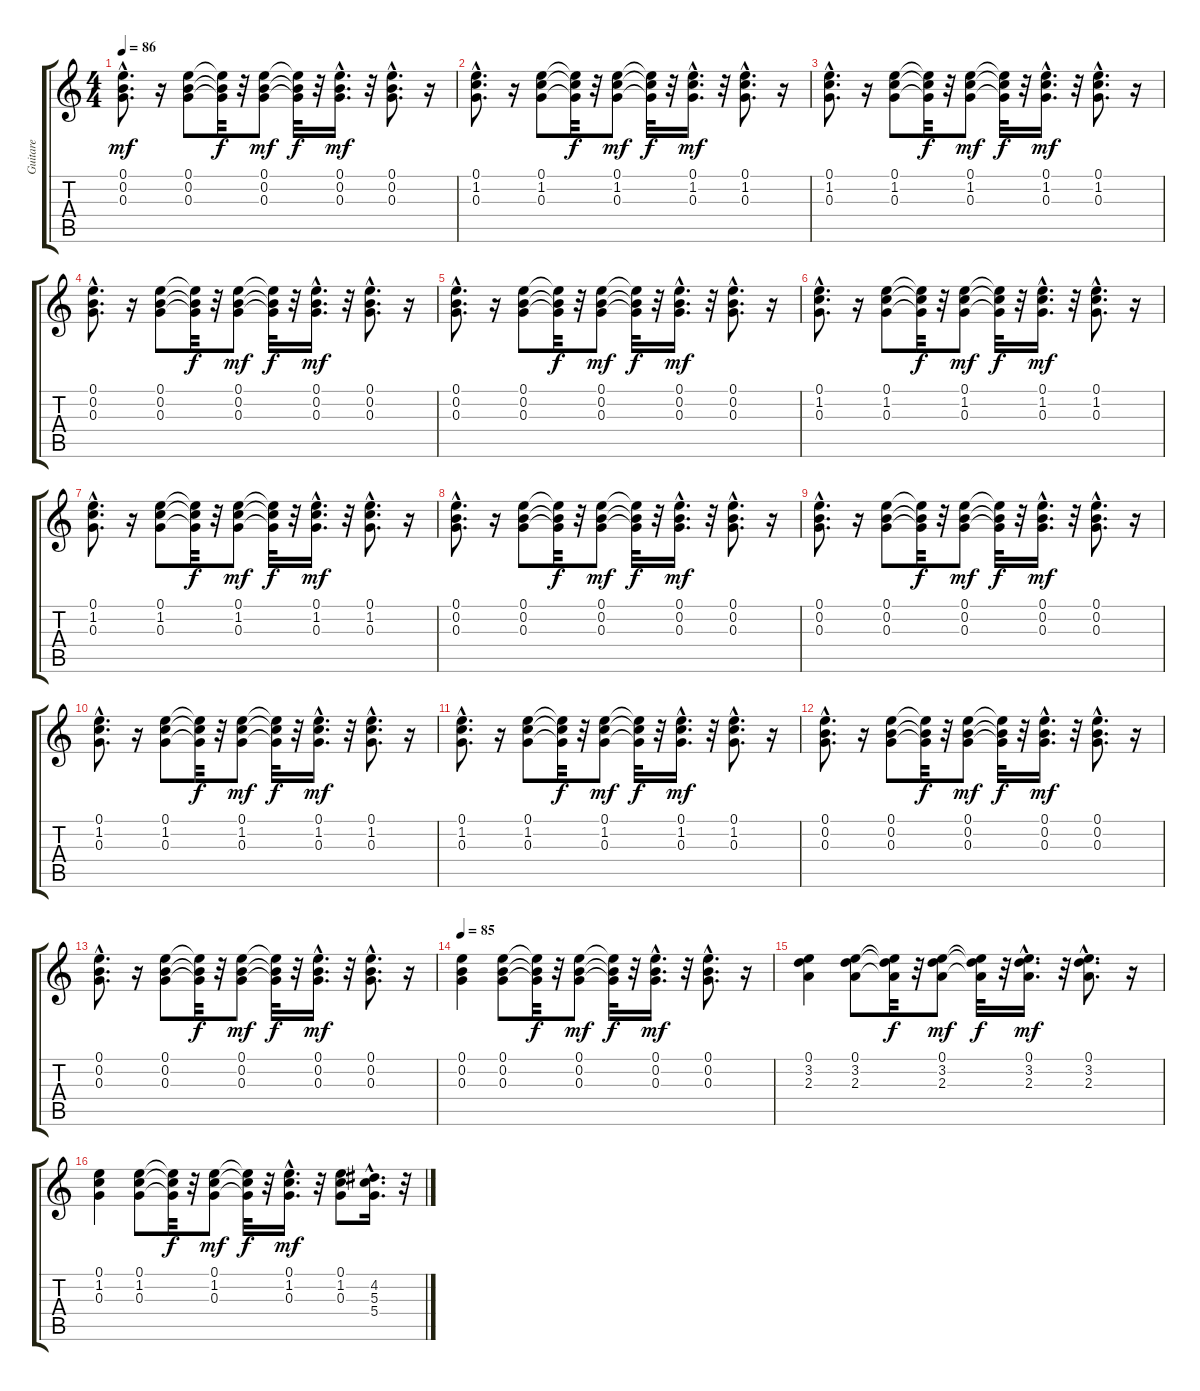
\track ("Guitare" "Guitare") {instrument acousticguitarnylon}
\staff {score tabs}
\tuning (E4 B3 G3 D3 A2 E2) {hide}
\ts (4 4)
\tempo 86
\clef g2
\ks c
(0.1{hac} 0.2{hac} 0.3{hac}).8{d dy mf} r.16 (0.1 0.2 0.3).8 (0.1{t} 0.2{t} 0.3{t}).32{dy f} r.32 (0.1 0.2 0.3).8{dy mf} (0.1{t} 0.2{t} 0.3{t}).32{dy f} r.32 (0.1{hac} 0.2{hac} 0.3{hac}).16{d dy mf} r.32 (0.1{hac} 0.2{hac} 0.3{hac}).8{d} r.16 |
(0.1{hac} 1.2{hac} 0.3{hac}).8{d} r.16 (0.1 1.2 0.3).8 (0.1{t} 1.2{t} 0.3{t}).32{dy f} r.32 (0.1 1.2 0.3).8{dy mf} (0.1{t} 1.2{t} 0.3{t}).32{dy f} r.32 (0.1{hac} 1.2{hac} 0.3{hac}).16{d dy mf} r.32 (0.1{hac} 1.2{hac} 0.3{hac}).8{d} r.16 |
(0.1{hac} 1.2{hac} 0.3{hac}).8{d} r.16 (0.1 1.2 0.3).8 (0.1{t} 1.2{t} 0.3{t}).32{dy f} r.32 (0.1 1.2 0.3).8{dy mf} (0.1{t} 1.2{t} 0.3{t}).32{dy f} r.32 (0.1{hac} 1.2{hac} 0.3{hac}).16{d dy mf} r.32 (0.1{hac} 1.2{hac} 0.3{hac}).8{d} r.16 |
(0.1{hac} 0.2{hac} 0.3{hac}).8{d} r.16 (0.1 0.2 0.3).8 (0.1{t} 0.2{t} 0.3{t}).32{dy f} r.32 (0.1 0.2 0.3).8{dy mf} (0.1{t} 0.2{t} 0.3{t}).32{dy f} r.32 (0.1{hac} 0.2{hac} 0.3{hac}).16{d dy mf} r.32 (0.1{hac} 0.2{hac} 0.3{hac}).8{d} r.16 |
(0.1{hac} 0.2{hac} 0.3{hac}).8{d} r.16 (0.1 0.2 0.3).8 (0.1{t} 0.2{t} 0.3{t}).32{dy f} r.32 (0.1 0.2 0.3).8{dy mf} (0.1{t} 0.2{t} 0.3{t}).32{dy f} r.32 (0.1{hac} 0.2{hac} 0.3{hac}).16{d dy mf} r.32 (0.1{hac} 0.2{hac} 0.3{hac}).8{d} r.16 |
(0.1{hac} 1.2{hac} 0.3{hac}).8{d} r.16 (0.1 1.2 0.3).8 (0.1{t} 1.2{t} 0.3{t}).32{dy f} r.32 (0.1 1.2 0.3).8{dy mf} (0.1{t} 1.2{t} 0.3{t}).32{dy f} r.32 (0.1{hac} 1.2{hac} 0.3{hac}).16{d dy mf} r.32 (0.1{hac} 1.2{hac} 0.3{hac}).8{d} r.16 |
(0.1{hac} 1.2{hac} 0.3{hac}).8{d} r.16 (0.1 1.2 0.3).8 (0.1{t} 1.2{t} 0.3{t}).32{dy f} r.32 (0.1 1.2 0.3).8{dy mf} (0.1{t} 1.2{t} 0.3{t}).32{dy f} r.32 (0.1{hac} 1.2{hac} 0.3{hac}).16{d dy mf} r.32 (0.1{hac} 1.2{hac} 0.3{hac}).8{d} r.16 |
(0.1{hac} 0.2{hac} 0.3{hac}).8{d} r.16 (0.1 0.2 0.3).8 (0.1{t} 0.2{t} 0.3{t}).32{dy f} r.32 (0.1 0.2 0.3).8{dy mf} (0.1{t} 0.2{t} 0.3{t}).32{dy f} r.32 (0.1{hac} 0.2{hac} 0.3{hac}).16{d dy mf} r.32 (0.1{hac} 0.2{hac} 0.3{hac}).8{d} r.16 |
(0.1{hac} 0.2{hac} 0.3{hac}).8{d} r.16 (0.1 0.2 0.3).8 (0.1{t} 0.2{t} 0.3{t}).32{dy f} r.32 (0.1 0.2 0.3).8{dy mf} (0.1{t} 0.2{t} 0.3{t}).32{dy f} r.32 (0.1{hac} 0.2{hac} 0.3{hac}).16{d dy mf} r.32 (0.1{hac} 0.2{hac} 0.3{hac}).8{d} r.16 |
(0.1{hac} 1.2{hac} 0.3{hac}).8{d} r.16 (0.1 1.2 0.3).8 (0.1{t} 1.2{t} 0.3{t}).32{dy f} r.32 (0.1 1.2 0.3).8{dy mf} (0.1{t} 1.2{t} 0.3{t}).32{dy f} r.32 (0.1{hac} 1.2{hac} 0.3{hac}).16{d dy mf} r.32 (0.1{hac} 1.2{hac} 0.3{hac}).8{d} r.16 |
(0.1{hac} 1.2{hac} 0.3{hac}).8{d} r.16 (0.1 1.2 0.3).8 (0.1{t} 1.2{t} 0.3{t}).32{dy f} r.32 (0.1 1.2 0.3).8{dy mf} (0.1{t} 1.2{t} 0.3{t}).32{dy f} r.32 (0.1{hac} 1.2{hac} 0.3{hac}).16{d dy mf} r.32 (0.1{hac} 1.2{hac} 0.3{hac}).8{d} r.16 |
(0.1{hac} 0.2{hac} 0.3{hac}).8{d} r.16 (0.1 0.2 0.3).8 (0.1{t} 0.2{t} 0.3{t}).32{dy f} r.32 (0.1 0.2 0.3).8{dy mf} (0.1{t} 0.2{t} 0.3{t}).32{dy f} r.32 (0.1{hac} 0.2{hac} 0.3{hac}).16{d dy mf} r.32 (0.1{hac} 0.2{hac} 0.3{hac}).8{d} r.16 |
(0.1{hac} 0.2{hac} 0.3{hac}).8{d} r.16 (0.1 0.2 0.3).8 (0.1{t} 0.2{t} 0.3{t}).32{dy f} r.32 (0.1 0.2 0.3).8{dy mf} (0.1{t} 0.2{t} 0.3{t}).32{dy f} r.32 (0.1{hac} 0.2{hac} 0.3{hac}).16{d dy mf} r.32 (0.1{hac} 0.2{hac} 0.3{hac}).8{d} r.16 |
\tempo 85
(0.1 0.2 0.3).4 (0.1 0.2 0.3).8 (0.1{t} 0.2{t} 0.3{t}).32{dy f} r.32 (0.1 0.2 0.3).8{dy mf} (0.1{t} 0.2{t} 0.3{t}).32{dy f} r.32 (0.1{hac} 0.2{hac} 0.3{hac}).16{d dy mf} r.32 (0.1{hac} 0.2{hac} 0.3{hac}).8{d} r.16 |
(0.1 3.2 2.3).4 (0.1 3.2 2.3).8 (0.1{t} 3.2{t} 2.3{t}).32{dy f} r.32 (0.1 3.2 2.3).8{dy mf} (0.1{t} 3.2{t} 2.3{t}).32{dy f} r.32 (0.1{hac} 3.2{hac} 2.3{hac}).16{d dy mf} r.32 (0.1{hac} 3.2{hac} 2.3{hac}).8{d} r.16 |
(0.1 1.2 0.3).4 (0.1 1.2 0.3).8 (0.1{t} 1.2{t} 0.3{t}).32{dy f} r.32 (0.1 1.2 0.3).8{dy mf} (0.1{t} 1.2{t} 0.3{t}).32{dy f} r.32 (0.1{hac} 1.2{hac} 0.3{hac}).16{d dy mf} r.32 (0.1 1.2 0.3).8 (4.2{hac} 5.3{hac} 5.4{hac}).16{d} r.32
